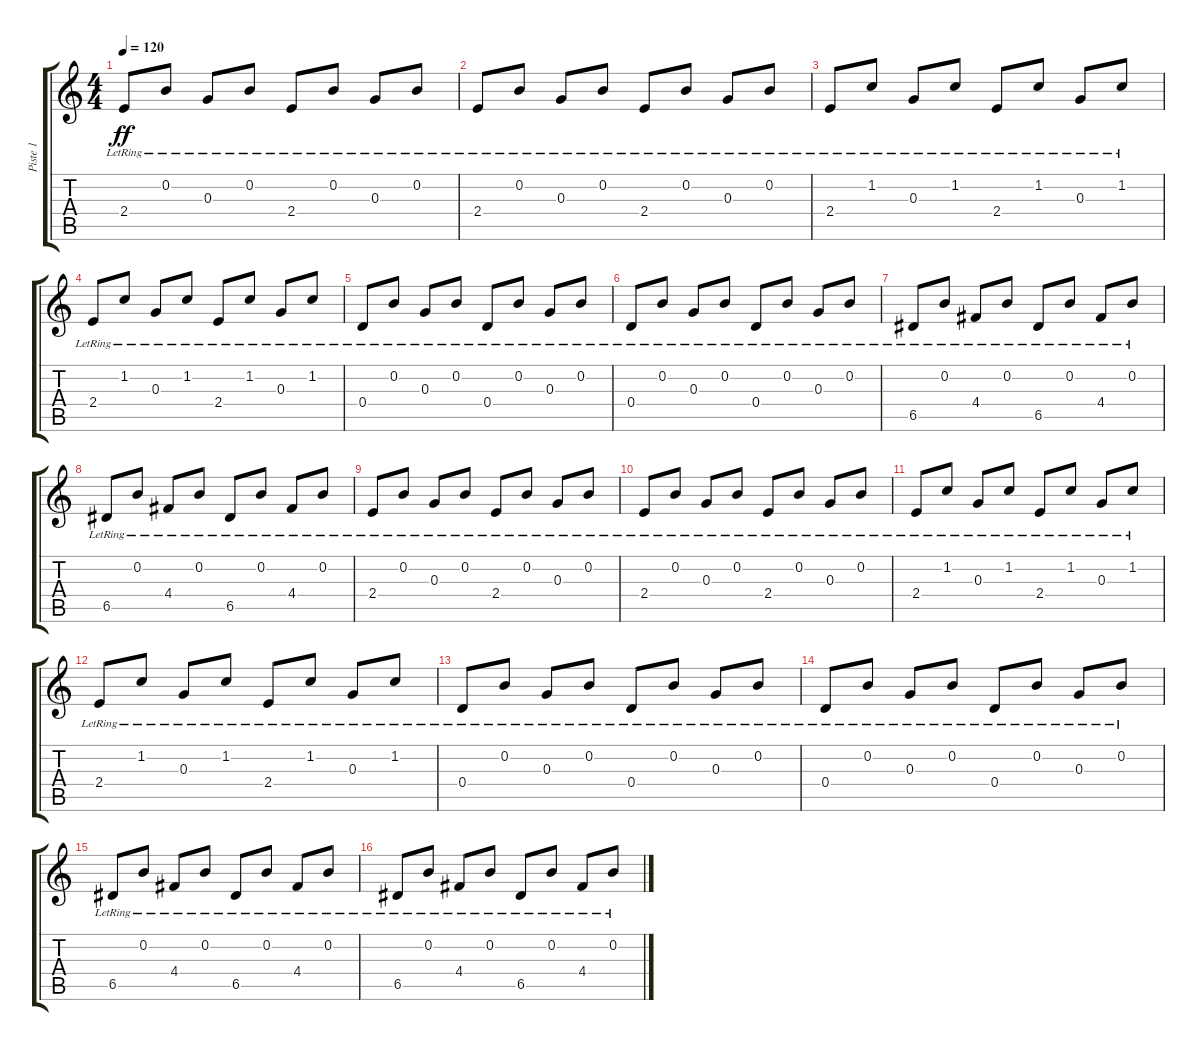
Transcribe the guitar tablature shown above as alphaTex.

\track ("Piste 1" "Piste 1") {instrument acousticguitarnylon}
\staff {score tabs}
\tuning (E4 B3 G3 D3 A2 E2) {hide}
\ts (4 4)
\tempo 120
\clef g2
\ks c
2.4{lr}.8{dy ff} 0.2{lr}.8 0.3{lr}.8 0.2{lr}.8 2.4{lr}.8 0.2{lr}.8 0.3{lr}.8 0.2{lr}.8 |
2.4{lr}.8 0.2{lr}.8 0.3{lr}.8 0.2{lr}.8 2.4{lr}.8 0.2{lr}.8 0.3{lr}.8 0.2{lr}.8 |
2.4{lr}.8 1.2{lr}.8 0.3{lr}.8 1.2{lr}.8 2.4{lr}.8 1.2{lr}.8 0.3{lr}.8 1.2{lr}.8 |
2.4{lr}.8 1.2{lr}.8 0.3{lr}.8 1.2{lr}.8 2.4{lr}.8 1.2{lr}.8 0.3{lr}.8 1.2{lr}.8 |
0.4{lr}.8 0.2{lr}.8 0.3{lr}.8 0.2{lr}.8 0.4{lr}.8 0.2{lr}.8 0.3{lr}.8 0.2{lr}.8 |
0.4{lr}.8 0.2{lr}.8 0.3{lr}.8 0.2{lr}.8 0.4{lr}.8 0.2{lr}.8 0.3{lr}.8 0.2{lr}.8 |
6.5{lr}.8 0.2{lr}.8 4.4{lr}.8 0.2{lr}.8 6.5{lr}.8 0.2{lr}.8 4.4{lr}.8 0.2{lr}.8 |
6.5{lr}.8 0.2{lr}.8 4.4{lr}.8 0.2{lr}.8 6.5{lr}.8 0.2{lr}.8 4.4{lr}.8 0.2{lr}.8 |
2.4{lr}.8 0.2{lr}.8 0.3{lr}.8 0.2{lr}.8 2.4{lr}.8 0.2{lr}.8 0.3{lr}.8 0.2{lr}.8 |
2.4{lr}.8 0.2{lr}.8 0.3{lr}.8 0.2{lr}.8 2.4{lr}.8 0.2{lr}.8 0.3{lr}.8 0.2{lr}.8 |
2.4{lr}.8 1.2{lr}.8 0.3{lr}.8 1.2{lr}.8 2.4{lr}.8 1.2{lr}.8 0.3{lr}.8 1.2{lr}.8 |
2.4{lr}.8 1.2{lr}.8 0.3{lr}.8 1.2{lr}.8 2.4{lr}.8 1.2{lr}.8 0.3{lr}.8 1.2{lr}.8 |
0.4{lr}.8 0.2{lr}.8 0.3{lr}.8 0.2{lr}.8 0.4{lr}.8 0.2{lr}.8 0.3{lr}.8 0.2{lr}.8 |
0.4{lr}.8 0.2{lr}.8 0.3{lr}.8 0.2{lr}.8 0.4{lr}.8 0.2{lr}.8 0.3{lr}.8 0.2{lr}.8 |
6.5{lr}.8 0.2{lr}.8 4.4{lr}.8 0.2{lr}.8 6.5{lr}.8 0.2{lr}.8 4.4{lr}.8 0.2{lr}.8 |
6.5{lr}.8 0.2{lr}.8 4.4{lr}.8 0.2{lr}.8 6.5{lr}.8 0.2{lr}.8 4.4{lr}.8 0.2{lr}.8
